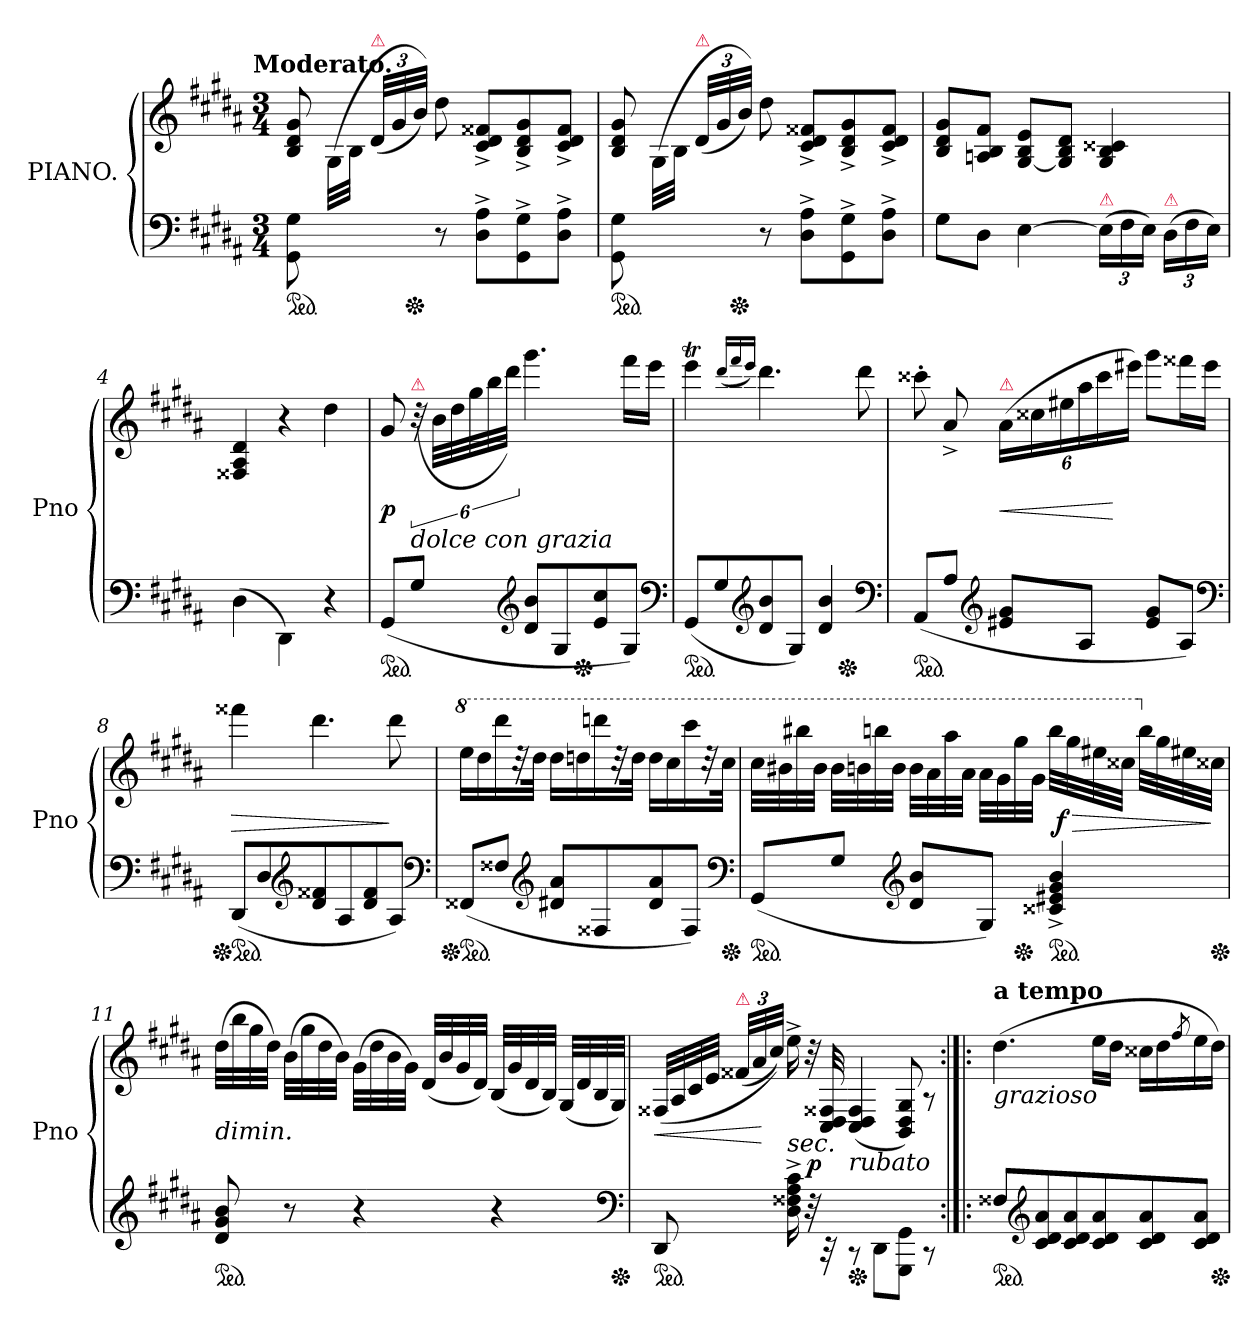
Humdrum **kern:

**kern	**kern	**dynam
*part1	*part1	*part1
*staff2	*staff1	*staff1/2
*I"PIANO.	*	*
*I'Pno	*	*
*clefF4	*clefG2	*
*k[f#c#g#d#a#]	*k[f#c#g#d#a#]	*
!!LO:TX:omd:t=Moderato.
*M3/4	*M3/4	*
*ped	*	*
=1	=1	=1
8GG#\ 8G#\	8B 8d# 8g#	.
8ryy	(>32G#\LLL	.
.	32B\JJJ	.
!	!LO:TX:a:color=crimson:t=⚠	!
.	(<48d#LLL	.
.	48g#	.
*Xped	*	*
.	48bJJJ))	.
8r	8dd#	.
8D#^> 8A#^>L	8c#^< 8d#^< 8f##X^<L	.
8GG#^> 8G#^>	8B^< 8d#^< 8g#^<	.
8D#^> 8A#^>J	8c#^< 8d#^< 8f##^<J	.
=2	=2	=2
*ped	*	*
8GG#\ 8G#\	8B 8d# 8g#	.
8ryy	(>32G#\LLL	.
.	32B\JJJ	.
!	!LO:TX:a:color=crimson:t=⚠	!
.	(<48d#LLL	.
.	48g#	.
*Xped	*	*
.	48bJJJ))	.
8r	8dd#	.
8D#^> 8A#^>L	8c#^< 8d#^< 8f##X^<L	.
8GG#^> 8G#^>	8B^< 8d#^< 8g#^<	.
8D#^> 8A#^>J	8c#^< 8d#^< 8f##^<J	.
=3	=3	=3
8G#L	8B 8d# 8g#L	.
8D#\J	8An/ 8B/ 8f#/J	.
[4E\	[8G#/ 8B/ 8e/L	.
.	8G#]/ 8B/ 8d#/J	.
!LO:TX:a:color=crimson:t=⚠	!	!
(<24E\LL]	4G#/ 4B/ 4c##X/	.
24F#\	.	.
24E\JJ)	.	.
!LO:TX:a:color=crimson:t=⚠	!	!
(<24D#\LL	.	.
24F#\	.	.
24E\JJ)	.	.
=4	=4	=4
(<4D#\	4F##X/ 4A#/ 4d#/	.
4DD#\)	4r	.
4r	4dd#	.
=5	=5	=5
*ped	*	*
*	*^	*
(<8GG#L	8g#	4..ryy	p
!	!LO:TX:b:i:t=dolce con grazia	!	!
!	!LO:TX:a:color=crimson:t=⚠	!	!
8G#J	(>48r	.	.
.	48bLLL	.	.
.	48dd#	.	.
.	48gg#	.	.
.	48bb	.	.
.	48ddd#JJJ)	.	.
*clefG2	*	*	*
8d# 8bL	4.ggg#	.	.
8G#	.	.	.
*Xped	*	*	*
.	.	4ryy	.
8e 8cc#	.	.	.
8G#J)	16fff#LL	.	.
.	16eeeJJ	16ryy	.
*clefF4	*	*	*
=6	=6	=6	=6
*ped	*	*	*
(<8GG#L	4eeeT	2ryy	.
8G#	.	.	.
*clefG2	*	*	*
.	(>16qqddd#/LL	.	.
.	16qqfff#/	.	.
.	16qqeee/JJ)	.	.
8d# 8b	4.ddd#	.	.
8G#J)	.	.	.
4d# 4b	.	16ryy	.
*Xped	*	*	*
.	.	8.ryy	.
.	8ddd#	.	.
*clefF4	*	*	*
*	*v	*v	*
=7	=7	=7
*ped	*	*
(<8AA#/L	8ccc##X'>	.
8A#J	8a#^<	.
*clefG2	*	*
!	!LO:TX:a:color=crimson:t=⚠	!
8e#X 8g#L	(>24a#LL	<
.	24cc##X	.
.	24ee#X	.
8A#J	24aa#	.
.	24ccc##	.
.	24eee#XJJ)	[
8e# 8g#L	8ggg#L	.
8A#J)	16fff##XL	.
.	16eee#JJ	.
*clefF4	*	*
=8	=8	=8
*Xped	*	*
*ped	*	*
(8DD#L	4fff##X	>
8D#	.	.
*clefG2	*	*
8d# 8f##X	4.ddd#	.
8A#	.	.
8d# 8f##	.	.
8A#J)	8ddd#	]
*clefF4	*	*
=9	=9	=9
*	*8va	*
*Xped	*	*
*ped	*	*
(8FF##XL	16eeeLL	.
.	16ddd#	.
8F##XJ	16dddd#	.
.	32rccc	.
.	32ddd#JJk	.
*clefG2	*	*
8d#X 8a#L	16ddd#LL	.
.	16dddn	.
8F##X	16ddddn	.
.	32rccc	.
.	32dddJJk	.
8d# 8a#	16dddLL	.
.	16ccc#	.
8F##J)	16cccc#	.
.	32rccc	.
*Xped	*	*
.	32ccc#JJk	.
*clefF4	*	*
=10	=10	=10
*ped	*	*
(8GG#L	32ccc#LLL	.
.	32bb#X	.
.	32bbb#X	.
.	32bb#JJJ	.
8G#J	32bb#LLL	.
.	32bbn	.
.	32bbbn	.
.	32bbJJJ	.
*clefG2	*	*
8d# 8bL	32bbLLL	.
.	32aa#	.
.	32aaa#	.
.	32aa#JJJ	.
8G#J)	32aa#LLL	.
.	32gg#	.
*Xped	*	*
.	32ggg#	.
.	32gg#JJJ	.
*ped	*	*
4c##X^< 4e#X^< 4g#^< 4b^<	32bbbLLL	.
!	!	!LO:DY:n=1:rj
.	32ggg#	> f
.	32eee#X	.
.	32ccc##XJJJ	.
*	*X8va	*
.	32bbLLL	.
.	32gg#	.
.	32ee#X	.
*Xped	*	*
.	32cc##XJJJ	]
=11	=11	=11
!	!LO:TX:c:i:t=dimin.	!
*ped	*	*
8d# 8g# 8b	(>32dd#LLL	.
.	32bb	.
.	32gg#	.
.	32dd#JJJ)	.
8r	(>32bLLL	.
.	32gg#	.
.	32dd#	.
.	32bJJJ)	.
4r	(>32g#\LLL	.
.	32dd#	.
.	32b	.
.	32g#JJJ)	.
.	(<32d#LLL	.
.	32b	.
.	32g#	.
.	32d#JJJ)	.
4r	(<32BLLL	.
.	32g#	.
.	32d#	.
.	32BJJJ)	.
.	(<32G#LLL	.
.	32d#	.
.	32B	.
*Xped	*	*
.	32G#JJJ)	.
*clefF4	*	*
=12	=12	=12
!	!LO:N:vis=32	!
*ped	*	*
8DD#	(>64F##XLLL	<
!	!LO:N:vis=32	!
.	64A#	.
!	!LO:N:vis=32	!
.	64c#	.
!	!LO:N:vis=32	!
.	64eJJJ	.
!	!LO:TX:a:color=crimson:t=⚠	!
.	(<48f##XLLL	.
.	48a#	.
.	48cc#JJJ))	[
!	!LO:TX:b:i:t=sec.	!
16D#^> 16F##X^> 16A#^> 16c#^>	16ee^>	.
32r	32r	.
!	!	!LO:DY:rj
32rCC	32C#/ 32D#/ 32F##X/	p
!	!LO:TX:b:i:t=rubato	!
*Xped	*	*
8rCC	(>4C#/ 4D#/ 4F##/	.
8DD#\L	.	.
8GGG#\ 8GG#\J	8BB/ 8D#/ 8G#/)	.
8rCC	8rA	.
=13:|!|:	=13:|!|:	=13:|!|:
!	!LO:TX:a:B:t=a tempo	!
!	!LO:TX:b:i:t=grazioso	!
*ped	*	*
8F##XL	(>4.dd#	.
*clefG2	*	*
8c# 8d# 8a#	.	.
8c# 8d# 8a#	.	.
8c# 8d# 8a#	16eeLL	.
.	16dd#JJ	.
8c# 8d# 8a#	16cc##XLL	.
.	16dd#	.
.	8qff#/	.
8c# 8d# 8a#J	16ee	.
*Xped	*	*
.	16dd#JJ)	.
=	=	=
*-	*-	*-
